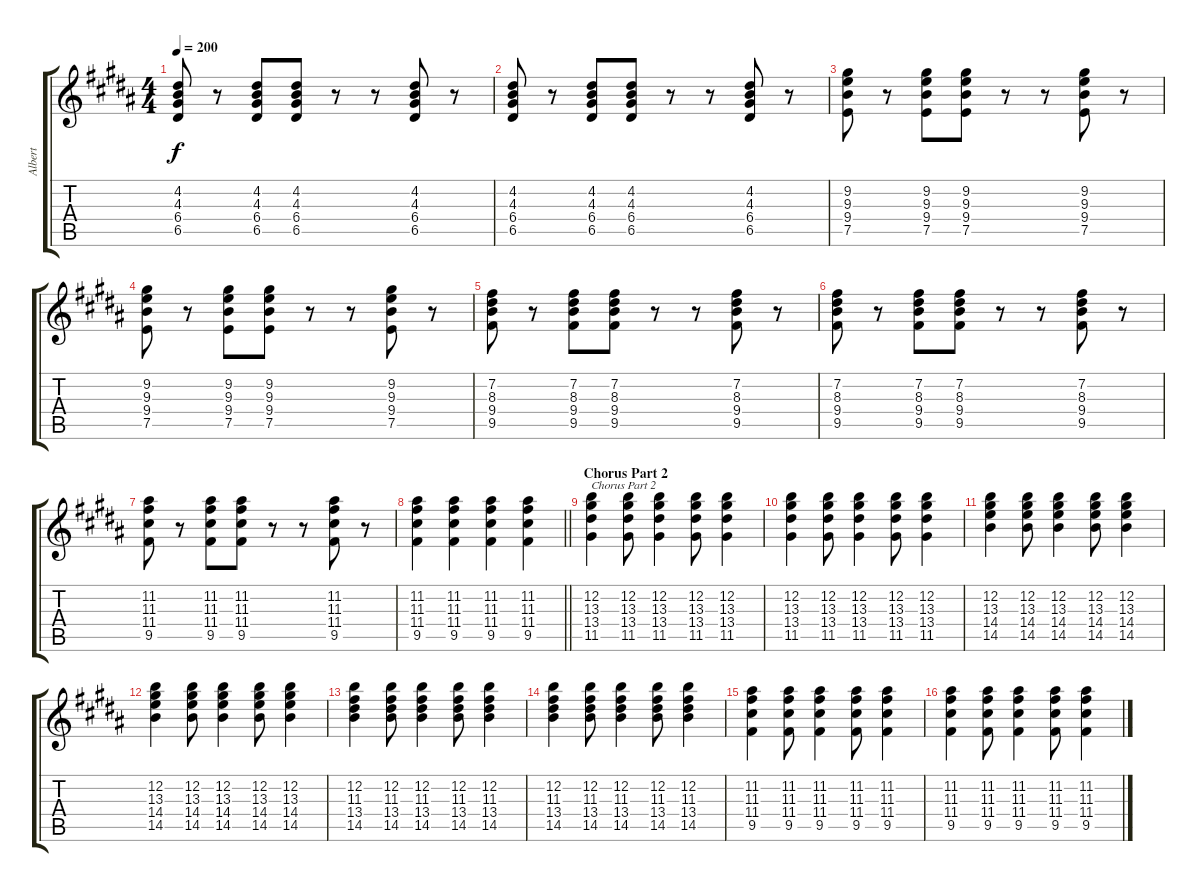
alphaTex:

\track ("Albert" "Albert") {instrument electricguitarjazz}
\staff {score tabs}
\tuning (E4 B3 G3 D3 A2 E2) {hide}
\ts (4 4)
\tempo 200
\clef g2
\ks b
(4.2 4.3 6.4 6.5).8{dy f} r.8 (4.2 4.3 6.4 6.5).8 (4.2 4.3 6.4 6.5).8 r.8 r.8 (4.2 4.3 6.4 6.5).8 r.8 |
(4.2 4.3 6.4 6.5).8 r.8 (4.2 4.3 6.4 6.5).8 (4.2 4.3 6.4 6.5).8 r.8 r.8 (4.2 4.3 6.4 6.5).8 r.8 |
(9.2 9.3 9.4 7.5).8 r.8 (9.2 9.3 9.4 7.5).8 (9.2 9.3 9.4 7.5).8 r.8 r.8 (9.2 9.3 9.4 7.5).8 r.8 |
(9.2 9.3 9.4 7.5).8 r.8 (9.2 9.3 9.4 7.5).8 (9.2 9.3 9.4 7.5).8 r.8 r.8 (9.2 9.3 9.4 7.5).8 r.8 |
(7.2 8.3 9.4 9.5).8 r.8 (7.2 8.3 9.4 9.5).8 (7.2 8.3 9.4 9.5).8 r.8 r.8 (7.2 8.3 9.4 9.5).8 r.8 |
(7.2 8.3 9.4 9.5).8 r.8 (7.2 8.3 9.4 9.5).8 (7.2 8.3 9.4 9.5).8 r.8 r.8 (7.2 8.3 9.4 9.5).8 r.8 |
(11.2 11.3 11.4 9.5).8 r.8 (11.2 11.3 11.4 9.5).8 (11.2 11.3 11.4 9.5).8 r.8 r.8 (11.2 11.3 11.4 9.5).8 r.8 |
\barLineRight lightlight
(11.2 11.3 11.4 9.5).4 (11.2 11.3 11.4 9.5).4 (11.2 11.3 11.4 9.5).4 (11.2 11.3 11.4 9.5).4 |
\section ("" "Chorus Part 2")
(12.2 13.3 13.4 11.5).4{txt "Chorus Part 2"} (12.2 13.3 13.4 11.5).8 (12.2 13.3 13.4 11.5).4 (12.2 13.3 13.4 11.5).8 (12.2 13.3 13.4 11.5).4 |
(12.2 13.3 13.4 11.5).4 (12.2 13.3 13.4 11.5).8 (12.2 13.3 13.4 11.5).4 (12.2 13.3 13.4 11.5).8 (12.2 13.3 13.4 11.5).4 |
(12.2 13.3 14.4 14.5).4 (12.2 13.3 14.4 14.5).8 (12.2 13.3 14.4 14.5).4 (12.2 13.3 14.4 14.5).8 (12.2 13.3 14.4 14.5).4 |
(12.2 13.3 14.4 14.5).4 (12.2 13.3 14.4 14.5).8 (12.2 13.3 14.4 14.5).4 (12.2 13.3 14.4 14.5).8 (12.2 13.3 14.4 14.5).4 |
(12.2 11.3 13.4 14.5).4 (12.2 11.3 13.4 14.5).8 (12.2 11.3 13.4 14.5).4 (12.2 11.3 13.4 14.5).8 (12.2 11.3 13.4 14.5).4 |
(12.2 11.3 13.4 14.5).4 (12.2 11.3 13.4 14.5).8 (12.2 11.3 13.4 14.5).4 (12.2 11.3 13.4 14.5).8 (12.2 11.3 13.4 14.5).4 |
(11.2 11.3 11.4 9.5).4 (11.2 11.3 11.4 9.5).8 (11.2 11.3 11.4 9.5).4 (11.2 11.3 11.4 9.5).8 (11.2 11.3 11.4 9.5).4 |
(11.2 11.3 11.4 9.5).4 (11.2 11.3 11.4 9.5).8 (11.2 11.3 11.4 9.5).4 (11.2 11.3 11.4 9.5).8 (11.2 11.3 11.4 9.5).4
